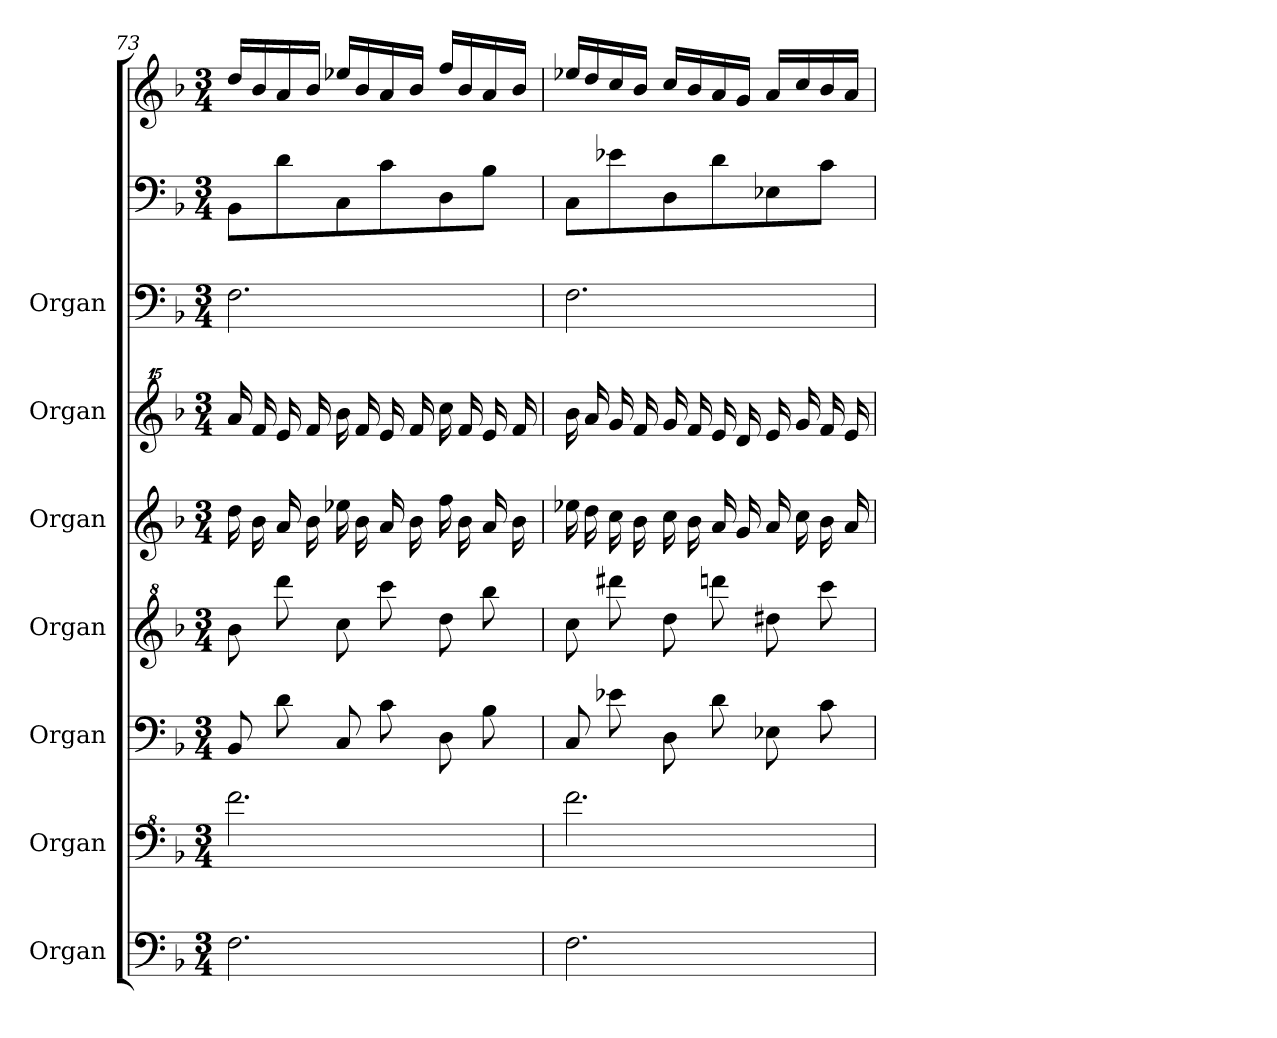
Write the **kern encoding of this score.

**kern	**kern	**kern	**kern	**kern	**kern	**kern	**kern	**kern
*part7	*part6	*part5	*part4	*part3	*part2	*part1	*part1	*part1
*staff9	*staff8	*staff7	*staff6	*staff5	*staff4	*staff3	*staff2	*staff1
*I"Organ	*I"Organ	*I"Organ	*I"Organ	*I"Organ	*I"Organ	*I"Organ	*	*
*	*I'Org.	*	*	*	*	*	*	*
!!LO:LB:g=z
*clefF4	*clefF^4	*clefF4	*clefG^2	*clefG2	*clefG^^2	*clefF4	*clefF4	*clefG2
*k[b-]	*k[b-]	*k[b-]	*k[b-]	*k[b-]	*k[b-]	*k[b-]	*k[b-]	*k[b-]
*M3/4	*M3/4	*M3/4	*M3/4	*M3/4	*M3/4	*M3/4	*M3/4	*M3/4
=73	=73	=73	=73	=73	=73	=73	=73	=73
2.F\	2.ff\	8BB-/	8bb-\	16dd\	16aaa/	2.F\	8BB-\L	16dd/LL
.	.	.	.	16b-\	16fff/	.	.	16b-/
.	.	8d\	8dddd\	16a/	16eee/	.	8d\	16a/
.	.	.	.	16b-\	16fff/	.	.	16b-/JJ
.	.	8C/	8ccc\	16ee-X\	16bbb-\	.	8C\	16ee-X/LL
.	.	.	.	16b-\	16fff/	.	.	16b-/
.	.	8c\	8cccc\	16a/	16eee/	.	8c\	16a/
.	.	.	.	16b-\	16fff/	.	.	16b-/JJ
.	.	8D\	8ddd\	16ff\	16cccc\	.	8D\	16ff/LL
.	.	.	.	16b-\	16fff/	.	.	16b-/
.	.	8B-\	8bbb-\	16a/	16eee/	.	8B-\J	16a/
.	.	.	.	16b-\	16fff/	.	.	16b-/JJ
=74	=74	=74	=74	=74	=74	=74	=74	=74
2.F\	2.ff\	8C/	8ccc\	16ee-X\	16bbb-\	2.F\	8C\L	16ee-X/LL
.	.	.	.	16dd\	16aaa/	.	.	16dd/
.	.	8e-X\	8dddd#X\	16cc\	16ggg/	.	8e-X\	16cc/
.	.	.	.	16b-\	16fff/	.	.	16b-/JJ
.	.	8D\	8ddd\	16cc\	16ggg/	.	8D\	16cc/LL
.	.	.	.	16b-\	16fff/	.	.	16b-/
.	.	8d\	8ddddn\	16a/	16eee/	.	8d\	16a/
.	.	.	.	16g/	16ddd/	.	.	16g/JJ
.	.	8E-X\	8ddd#X\	16a/	16eee/	.	8E-X\	16a/LL
.	.	.	.	16cc\	16ggg/	.	.	16cc/
.	.	8c\	8cccc\	16b-\	16fff/	.	8c\J	16b-/
.	.	.	.	16a/	16eee/	.	.	16a/JJ
=	=	=	=	=	=	=	=	=
*-	*-	*-	*-	*-	*-	*-	*-	*-
